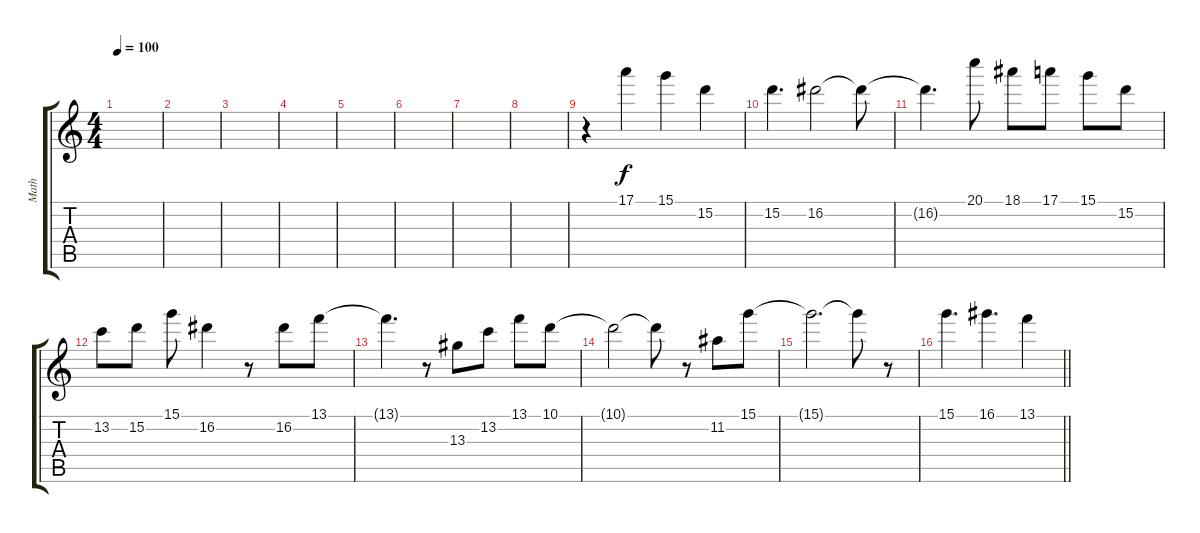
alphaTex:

\track ("Math" "Math") {instrument overdrivenguitar}
\staff {score tabs}
\tuning (E4 B3 G3 D3 A2 E2) {hide}
\ts (4 4)
\tempo 100
\clef g2
\ks c
|
|
|
|
|
|
|
|
r.4 17.1.4 15.1.4 15.2.4 |
15.2.4{d} 16.2.2 16.2{t}.8 |
16.2{t}.4{d} 20.1.8 18.1.8 17.1.8 15.1.8 15.2.8 |
13.2.8 15.2.8 15.1.8 16.2.4 r.8 16.2.8 13.1.8 |
13.1{t}.4{d} r.8 13.3.8 13.2.8 13.1.8 10.1.8 |
10.1{t}.2 10.1{t}.8 r.8 11.2.8 15.1.8 |
15.1{t}.2{d} 15.1{t}.8 r.8 |
\barLineRight lightlight
15.1.4{d} 16.1.4{d} 13.1.4
